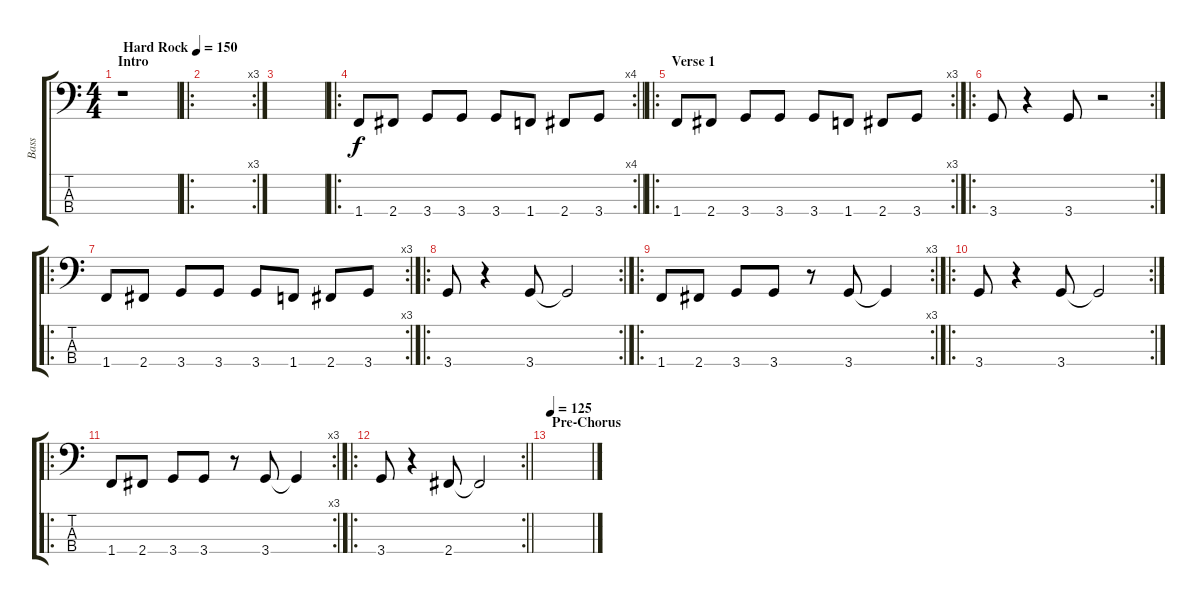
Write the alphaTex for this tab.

\track ("Bass" "Bass") {instrument electricbasspick}
\staff {score tabs}
\tuning (G2 D2 A1 E1) {hide}
\ts (4 4)
\section ("" "Intro")
\tempo (150 "Hard Rock")
\clef f4
\ks c
r.1{dy f instrument electricbasspick} |
\ro
\rc 3
|
|
\ro
\rc 4
\barLineRight lightlight
1.4.8 2.4.8 3.4.8 3.4.8 3.4.8 1.4.8 2.4.8 3.4.8 |
\ro
\rc 3
\section ("" "Verse 1")
1.4.8 2.4.8 3.4.8 3.4.8 3.4.8 1.4.8 2.4.8 3.4.8 |
\ro
\rc 2
3.4.8 r.4 3.4.8 r.2 |
\ro
\rc 3
1.4.8 2.4.8 3.4.8 3.4.8 3.4.8 1.4.8 2.4.8 3.4.8 |
\ro
\rc 2
3.4.8 r.4 3.4.8 3.4{t}.2 |
\ro
\rc 3
1.4.8 2.4.8 3.4.8 3.4.8 r.8 3.4.8 3.4{t}.4 |
\ro
\rc 2
3.4.8 r.4 3.4.8 3.4{t}.2 |
\ro
\rc 3
1.4.8 2.4.8 3.4.8 3.4.8 r.8 3.4.8 3.4{t}.4 |
\ro
\rc 2
\barLineRight lightlight
3.4.8 r.4 2.4.8 2.4{t}.2 |
\section ("" "Pre-Chorus")
\tempo 125
